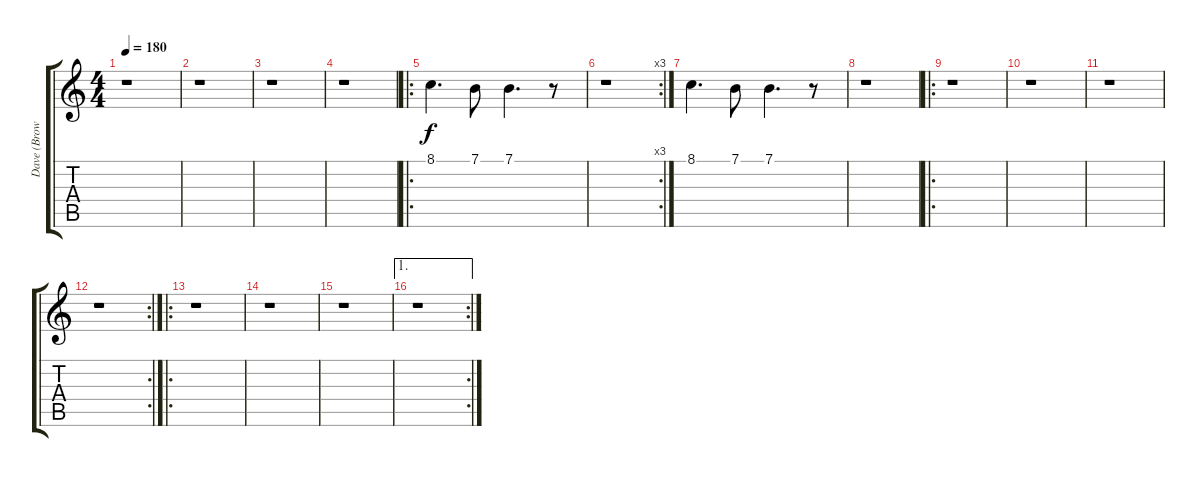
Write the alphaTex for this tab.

\track ("Dave (Brownsound) - Backup Vocals" "Dave (Brow") {instrument altosax}
\staff {score tabs}
\tuning (E4 B3 G3 D3 A2 E2) {hide}
\ts (4 4)
\tempo 180
\clef g2
\ks c
r.1{dy f} |
r.1 |
r.1 |
r.1 |
\ro
8.1.4{d} 7.1.8 7.1.4{d} r.8 |
\rc 3
r.1 |
8.1.4{d} 7.1.8 7.1.4{d} r.8 |
r.1 |
\ro
r.1 |
r.1 |
r.1 |
\rc 2
r.1 |
\ro
r.1 |
r.1 |
r.1 |
\ae 1
\rc 2
r.1
